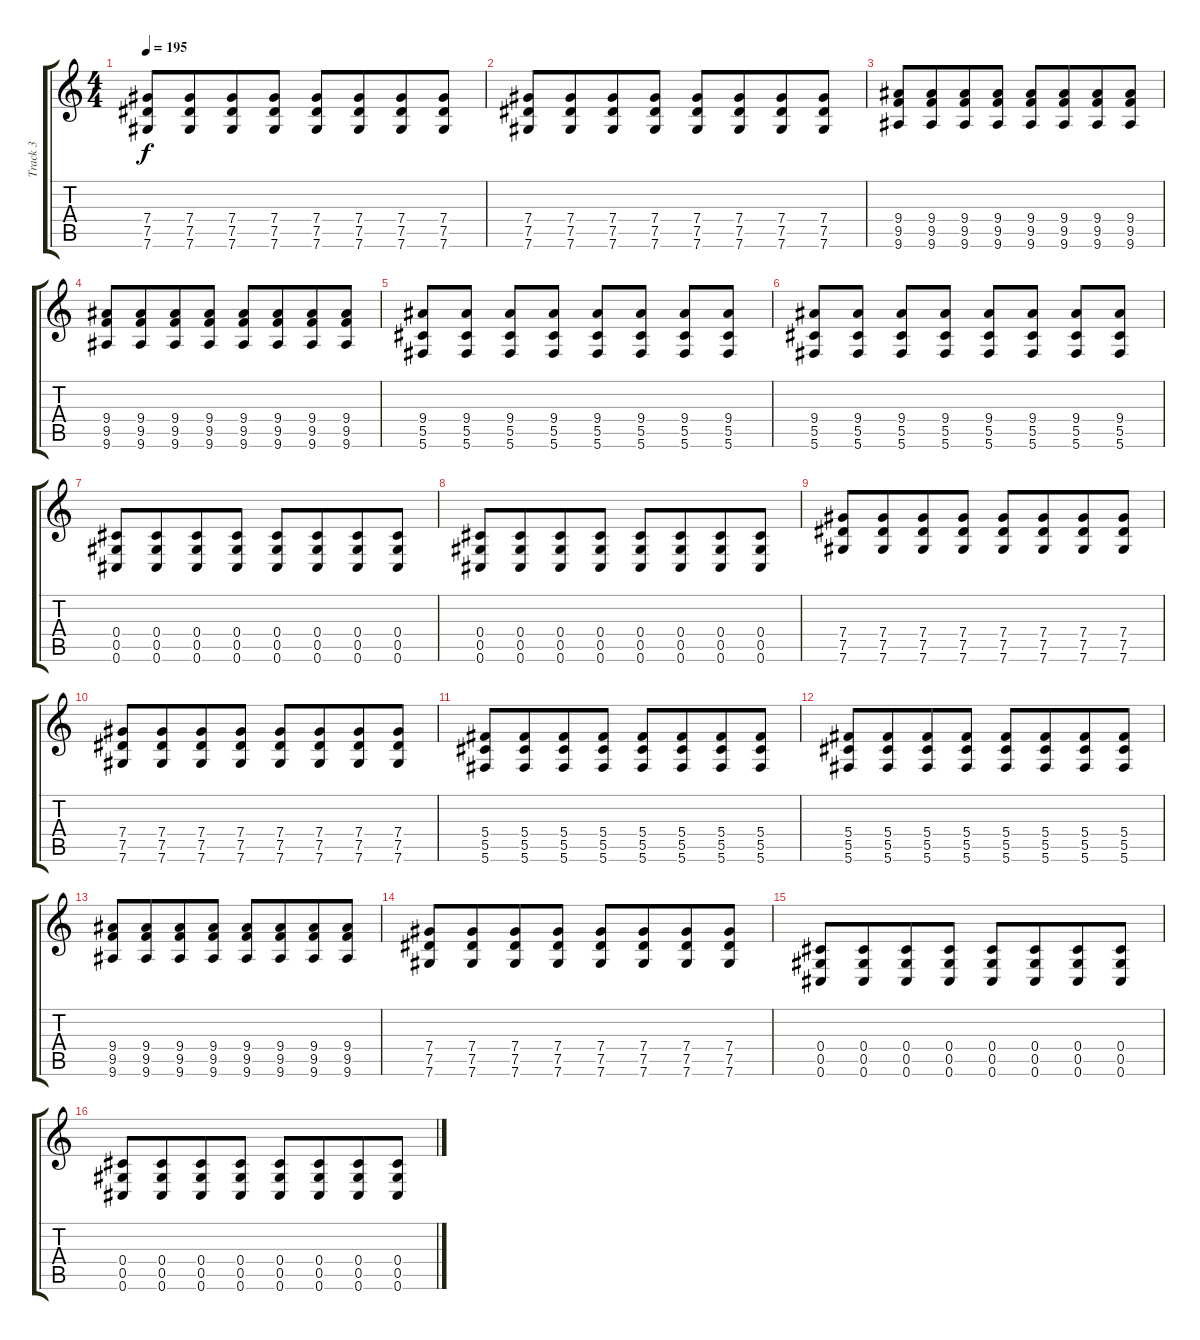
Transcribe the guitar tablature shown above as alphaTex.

\track ("Track 3" "Track 3") {instrument distortionguitar}
\staff {score tabs}
\tuning (Eb4 Bb3 Gb3 Db3 Ab2 Db2) {hide}
\ts (4 4)
\tempo 195
\clef g2
\ks c
(7.4 7.5 7.6).8{dy f} (7.4 7.5 7.6).8{beam merge} (7.4 7.5 7.6).8{beam merge} (7.4 7.5 7.6).8 (7.4 7.5 7.6).8{beam merge} (7.4 7.5 7.6).8{beam merge} (7.4 7.5 7.6).8 (7.4 7.5 7.6).8 |
(7.4 7.5 7.6).8 (7.4 7.5 7.6).8{beam merge} (7.4 7.5 7.6).8{beam merge} (7.4 7.5 7.6).8 (7.4 7.5 7.6).8{beam merge} (7.4 7.5 7.6).8{beam merge} (7.4 7.5 7.6).8 (7.4 7.5 7.6).8 |
(9.4 9.5 9.6).8 (9.4 9.5 9.6).8{beam merge} (9.4 9.5 9.6).8{beam merge} (9.4 9.5 9.6).8 (9.4 9.5 9.6).8{beam merge} (9.4 9.5 9.6).8{beam merge} (9.4 9.5 9.6).8 (9.4 9.5 9.6).8 |
(9.4 9.5 9.6).8 (9.4 9.5 9.6).8{beam merge} (9.4 9.5 9.6).8{beam merge} (9.4 9.5 9.6).8 (9.4 9.5 9.6).8{beam merge} (9.4 9.5 9.6).8{beam merge} (9.4 9.5 9.6).8 (9.4 9.5 9.6).8 |
(9.4 5.5 5.6).8 (9.4 5.5 5.6).8 (9.4 5.5 5.6).8 (9.4 5.5 5.6).8 (9.4 5.5 5.6).8{beam merge} (9.4 5.5 5.6).8 (9.4 5.5 5.6).8 (9.4 5.5 5.6).8 |
(9.4 5.5 5.6).8 (9.4 5.5 5.6).8 (9.4 5.5 5.6).8 (9.4 5.5 5.6).8 (9.4 5.5 5.6).8{beam merge} (9.4 5.5 5.6).8 (9.4 5.5 5.6).8 (9.4 5.5 5.6).8 |
(0.4 0.5 0.6).8 (0.4 0.5 0.6).8{beam merge} (0.4 0.5 0.6).8{beam merge} (0.4 0.5 0.6).8 (0.4 0.5 0.6).8{beam merge} (0.4 0.5 0.6).8{beam merge} (0.4 0.5 0.6).8 (0.4 0.5 0.6).8 |
(0.4 0.5 0.6).8 (0.4 0.5 0.6).8{beam merge} (0.4 0.5 0.6).8{beam merge} (0.4 0.5 0.6).8 (0.4 0.5 0.6).8{beam merge} (0.4 0.5 0.6).8{beam merge} (0.4 0.5 0.6).8 (0.4 0.5 0.6).8 |
(7.4 7.5 7.6).8 (7.4 7.5 7.6).8{beam merge} (7.4 7.5 7.6).8{beam merge} (7.4 7.5 7.6).8 (7.4 7.5 7.6).8{beam merge} (7.4 7.5 7.6).8{beam merge} (7.4 7.5 7.6).8 (7.4 7.5 7.6).8 |
(7.4 7.5 7.6).8 (7.4 7.5 7.6).8{beam merge} (7.4 7.5 7.6).8{beam merge} (7.4 7.5 7.6).8 (7.4 7.5 7.6).8{beam merge} (7.4 7.5 7.6).8{beam merge} (7.4 7.5 7.6).8 (7.4 7.5 7.6).8 |
(5.4 5.5 5.6).8 (5.4 5.5 5.6).8{beam merge} (5.4 5.5 5.6).8{beam merge} (5.4 5.5 5.6).8 (5.4 5.5 5.6).8{beam merge} (5.4 5.5 5.6).8{beam merge} (5.4 5.5 5.6).8 (5.4 5.5 5.6).8 |
(5.4 5.5 5.6).8 (5.4 5.5 5.6).8{beam merge} (5.4 5.5 5.6).8{beam merge} (5.4 5.5 5.6).8 (5.4 5.5 5.6).8{beam merge} (5.4 5.5 5.6).8{beam merge} (5.4 5.5 5.6).8 (5.4 5.5 5.6).8 |
(9.4 9.5 9.6).8 (9.4 9.5 9.6).8{beam merge} (9.4 9.5 9.6).8{beam merge} (9.4 9.5 9.6).8 (9.4 9.5 9.6).8{beam merge} (9.4 9.5 9.6).8{beam merge} (9.4 9.5 9.6).8 (9.4 9.5 9.6).8 |
(7.4 7.5 7.6).8 (7.4 7.5 7.6).8{beam merge} (7.4 7.5 7.6).8{beam merge} (7.4 7.5 7.6).8 (7.4 7.5 7.6).8{beam merge} (7.4 7.5 7.6).8{beam merge} (7.4 7.5 7.6).8 (7.4 7.5 7.6).8 |
(0.4 0.5 0.6).8 (0.4 0.5 0.6).8{beam merge} (0.4 0.5 0.6).8{beam merge} (0.4 0.5 0.6).8 (0.4 0.5 0.6).8{beam merge} (0.4 0.5 0.6).8{beam merge} (0.4 0.5 0.6).8 (0.4 0.5 0.6).8 |
(0.4 0.5 0.6).8 (0.4 0.5 0.6).8{beam merge} (0.4 0.5 0.6).8{beam merge} (0.4 0.5 0.6).8 (0.4 0.5 0.6).8{beam merge} (0.4 0.5 0.6).8{beam merge} (0.4 0.5 0.6).8 (0.4 0.5 0.6).8
